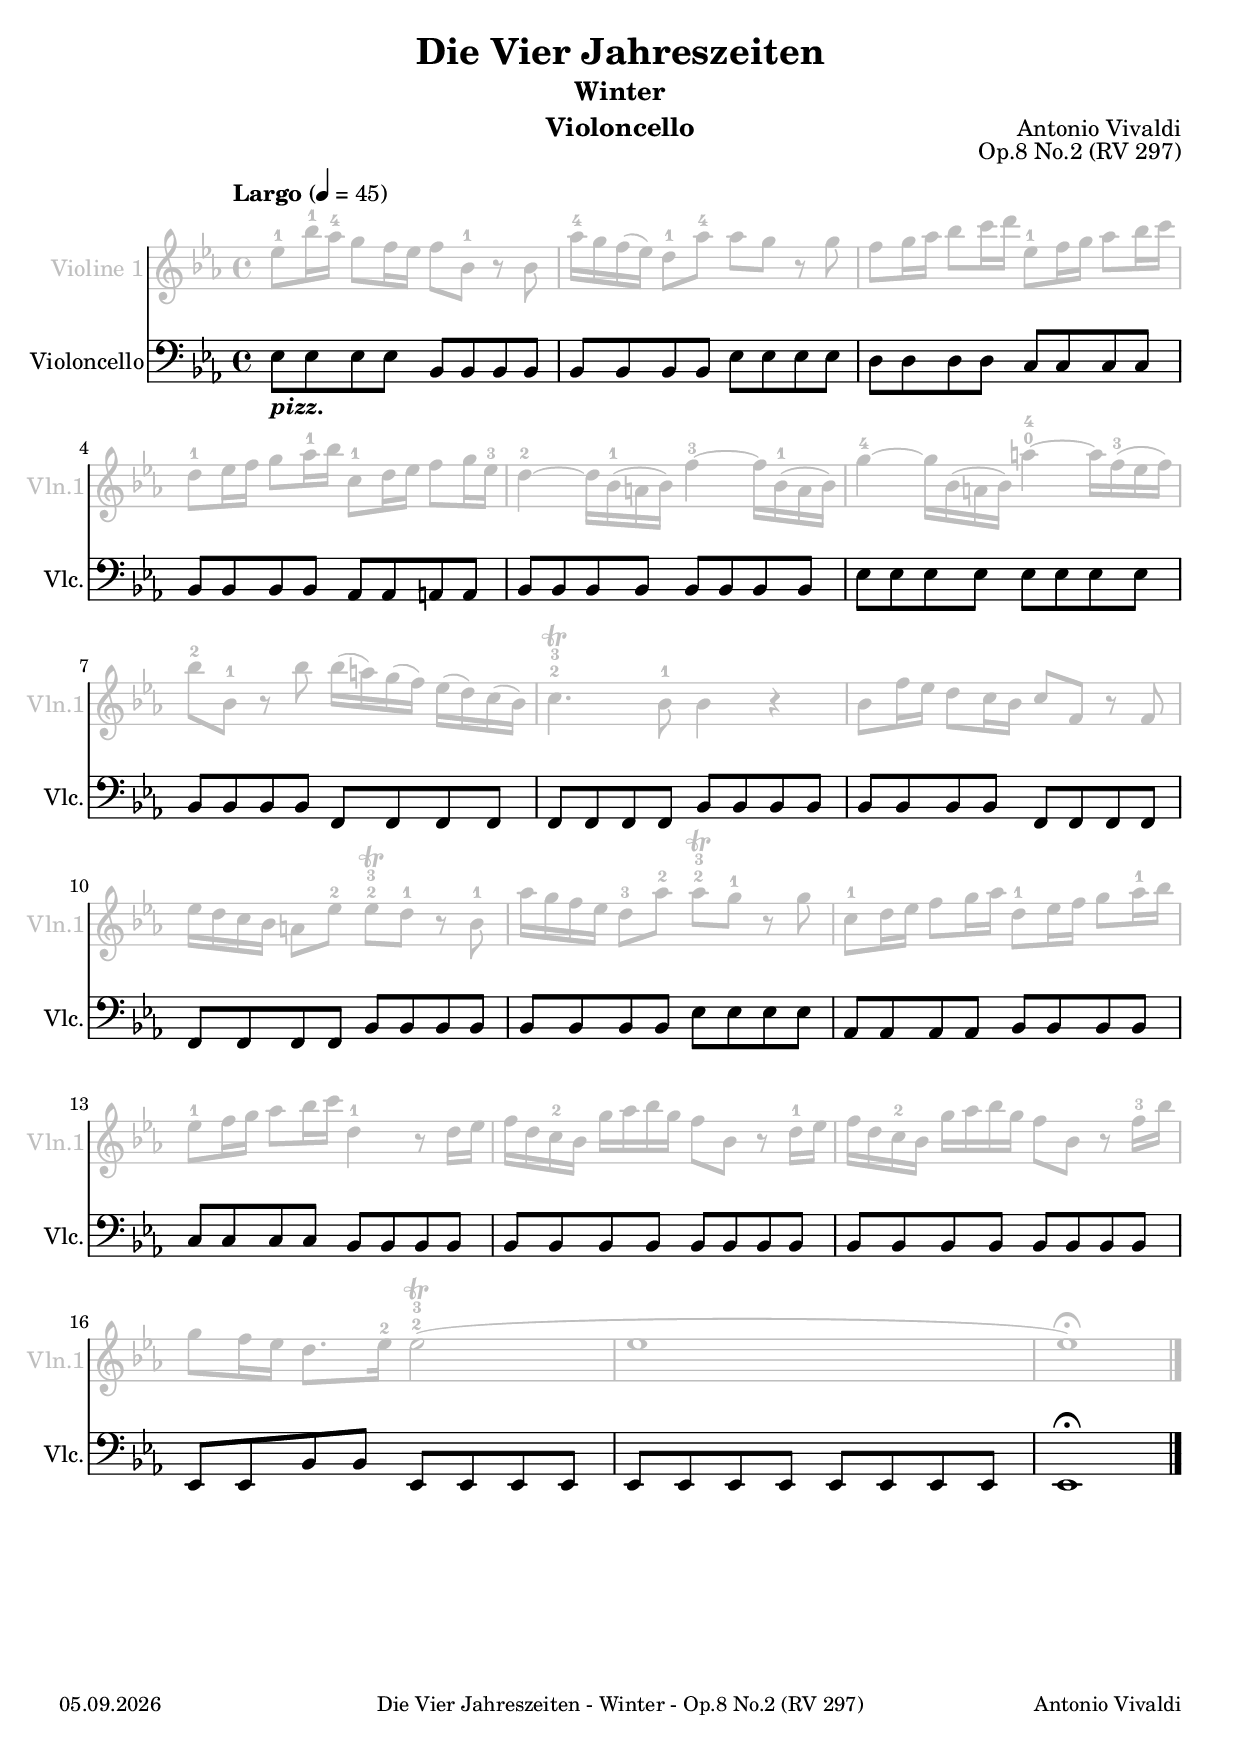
\version "2.18.2"

\include "../globals.ily"
\version "2.18.2"

\include "../globals.ily"

violinI = \relative c'' {
  \globalSettings
  \clef treble
  es8^1 bes'16^1 as^4 g8 f16 es f8 bes,^1 r bes | 
  as'16^4 g f( es) d8^1 as'^4 as g r g  | 
  f8 g16 as bes8 c16 d es,8^1 f16 g as8 bes16 c | 
  d,8^1 es16 f g8 as16^1 bes c,8^1 d16 es f8 g16 es^3 | 
  d4~^2 d16 bes(^1 a bes) f'4~^3 f16 bes,(^1 a bes) | 
  g'4~^4 g16 bes,( a bes) a'4~^0^4 a16 f(^3 es f) | 
  bes8^2 bes,^1 r bes' bes16( a) g( f) es( d) c( bes)
  c4.\trill^2^3 bes8^1 bes4 r |
  bes8 f'16 es d8 c16 bes c8 f, r f |
  es'16 d c bes a8 es'^2 es\trill^2^3 d^1 r bes^1 |
  as'16 g f es d8^3 as'^2 as\trill^2^3 g^1 r g |
  c,8^1 d16 es f8 g16 as d,8^1 es16 f g8 as16^1 bes |
  es,8^1 f16 g as8 bes16 c d,4^1 r8 d16 es |
  f d c^2 bes g' as bes g f8 bes, r d16^1 es |
  f16 d c^2 bes g' as bes g f8 bes, r f'16^3 bes |
  g8 f16 es d8. es16^2 es2^2^3( \trill |
  es1 |
  es) \fermata
  \bar "|."
}

\version "2.18.2"

\include "../globals.ily"

cello = \relative c {
  \globalSettings
  \clef bass
  es8_\markup{ \bold \italic pizz. } es es es bes bes bes bes |
  bes bes bes bes es es es es |
  d d d d c c c c | 
  bes bes bes bes as as a a |
  bes bes bes bes bes bes bes bes |
  es es es es es es es es |
  bes bes bes bes f f f f |
  f f f f bes bes bes bes |
  bes bes bes bes f f f f |
  f f f f bes bes bes bes |
  bes bes bes bes es es es es |
  as, as as as bes bes bes bes |
  c c c c bes bes bes bes |
  bes bes bes bes bes bes bes bes |
  bes bes bes bes bes bes bes bes |
  es, es bes' bes es, es es es |
  es es es es es es es es |
  es1 \fermata
}


\header {
  instrument = "Violoncello"
}

\score {
  <<            
    \new Staff \with { instrumentName = "Violine 1" shortInstrumentName = "Vln.1" } {
      \applyContext #(override-color-for-all-grobs (x11-color 'gray))
      \violinI 
    }    
    \new Staff \with { instrumentName = "Violoncello" shortInstrumentName = "Vlc." } { \cello }
    
  >>
  \layout { 
    indent = 1.5\cm
    short-indent = 0.5\cm
  }
}
